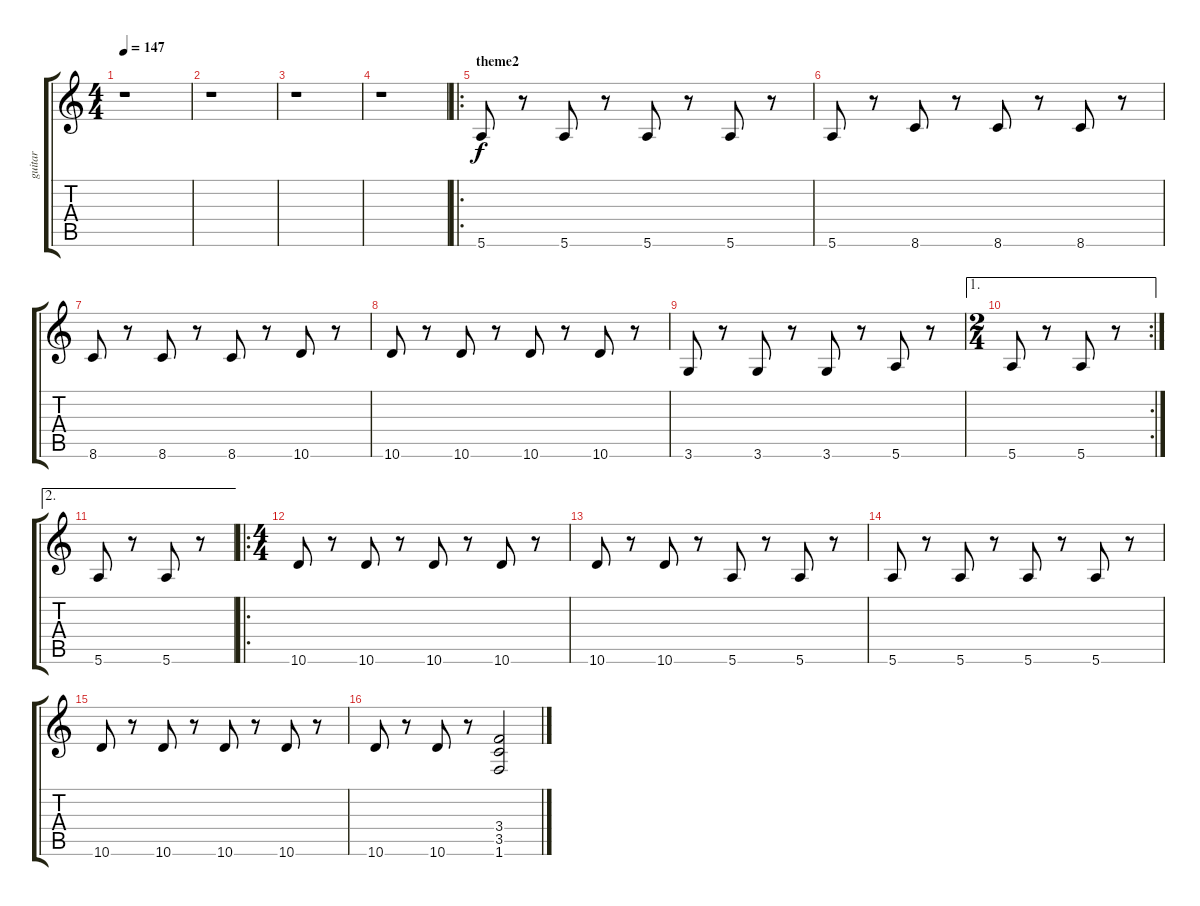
\track ("guitar" "guitar") {instrument overdrivenguitar}
\staff {score tabs}
\tuning (E4 B3 G3 D3 A2 E2) {hide}
\ts (4 4)
\tempo 147
\clef g2
\ks c
r.1{dy f} |
r.1 |
r.1 |
r.1 |
\ro
\section ("" "theme2")
5.6.8{volume 16} r.8 5.6.8 r.8 5.6.8 r.8 5.6.8 r.8 |
5.6.8 r.8 8.6.8 r.8 8.6.8 r.8 8.6.8 r.8 |
8.6.8 r.8 8.6.8 r.8 8.6.8 r.8 10.6.8 r.8 |
10.6.8 r.8 10.6.8 r.8 10.6.8 r.8 10.6.8 r.8 |
3.6.8 r.8 3.6.8 r.8 3.6.8 r.8 5.6.8 r.8 |
\ae 1
\rc 2
\ts (2 4)
5.6.8 r.8 5.6.8 r.8 |
\ae 2
5.6.8 r.8 5.6.8 r.8 |
\ro
\ts (4 4)
10.6.8 r.8 10.6.8 r.8 10.6.8 r.8 10.6.8 r.8 |
10.6.8 r.8 10.6.8 r.8 5.6.8 r.8 5.6.8 r.8 |
5.6.8 r.8 5.6.8 r.8 5.6.8 r.8 5.6.8 r.8 |
10.6.8 r.8 10.6.8 r.8 10.6.8 r.8 10.6.8 r.8 |
10.6.8 r.8 10.6.8 r.8 (3.4 3.5 1.6).2
